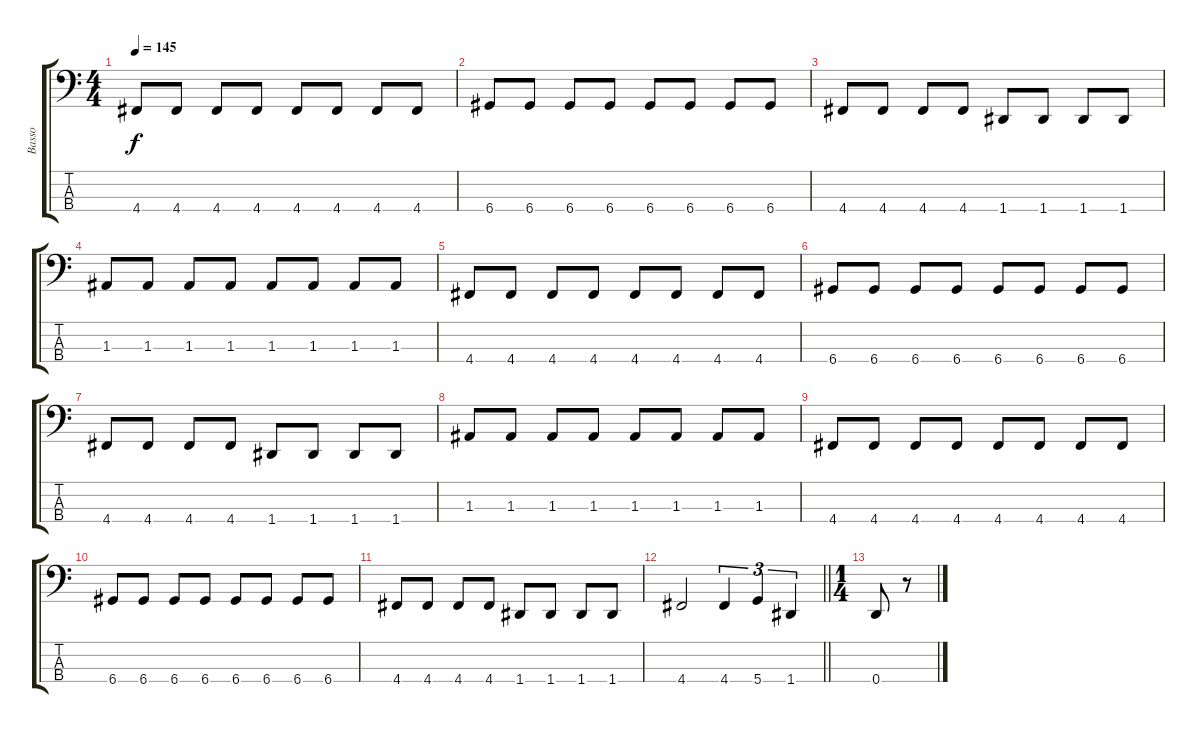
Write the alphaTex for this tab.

\track ("Basso" "Basso") {instrument electricbassfinger}
\staff {score tabs}
\tuning (G2 D2 A1 D1) {hide}
\ts (4 4)
\tempo 145
\clef f4
\ks c
4.4.8{dy f} 4.4.8 4.4.8 4.4.8 4.4.8 4.4.8 4.4.8 4.4.8 |
6.4.8 6.4.8 6.4.8 6.4.8 6.4.8 6.4.8 6.4.8 6.4.8 |
4.4.8 4.4.8 4.4.8 4.4.8 1.4.8 1.4.8 1.4.8 1.4.8 |
1.3.8 1.3.8 1.3.8 1.3.8 1.3.8 1.3.8 1.3.8 1.3.8 |
4.4.8 4.4.8 4.4.8 4.4.8 4.4.8 4.4.8 4.4.8 4.4.8 |
6.4.8 6.4.8 6.4.8 6.4.8 6.4.8 6.4.8 6.4.8 6.4.8 |
4.4.8 4.4.8 4.4.8 4.4.8 1.4.8 1.4.8 1.4.8 1.4.8 |
1.3.8 1.3.8 1.3.8 1.3.8 1.3.8 1.3.8 1.3.8 1.3.8 |
4.4.8 4.4.8 4.4.8 4.4.8 4.4.8 4.4.8 4.4.8 4.4.8 |
6.4.8 6.4.8 6.4.8 6.4.8 6.4.8 6.4.8 6.4.8 6.4.8 |
4.4.8 4.4.8 4.4.8 4.4.8 1.4.8 1.4.8 1.4.8 1.4.8 |
\barLineRight lightlight
4.4.2 4.4.4{tu (3 2)} 5.4.4{tu (3 2)} 1.4.4{tu (3 2)} |
\ts (1 4)
0.4.8 r.8
